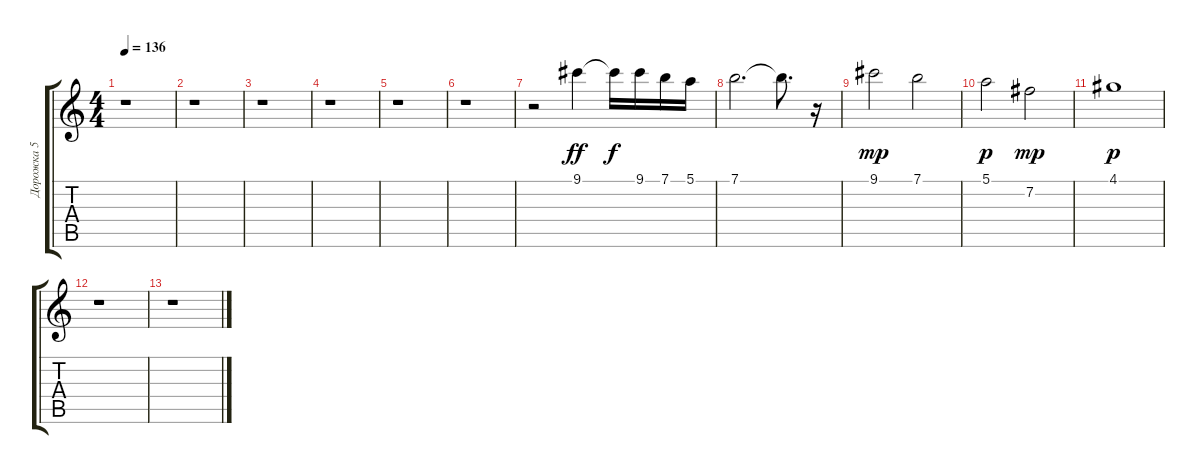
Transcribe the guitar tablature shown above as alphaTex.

\track ("Дорожка 5" "Дорожка 5") {instrument distortionguitar}
\staff {score tabs}
\tuning (E4 B3 G3 D3 A2 E2) {hide}
\ts (4 4)
\tempo 136
\clef g2
\ks c
r.1{dy f} |
r.1 |
r.1 |
r.1 |
r.1 |
r.1 |
r.2 9.1.4{dy ff volume 2} 9.1{t}.16{dy f} 9.1.16{volume 2} 7.1.16{volume 2} 5.1.16{volume 2} |
7.1.2{d volume 2} 7.1{t}.8{d} r.16 |
9.1.2{dy mp volume 2} 7.1.2{volume 2} |
5.1.2{dy p volume 2} 7.2.2{dy mp volume 2} |
4.1.1{dy p volume 2} |
r.1 |
r.1
